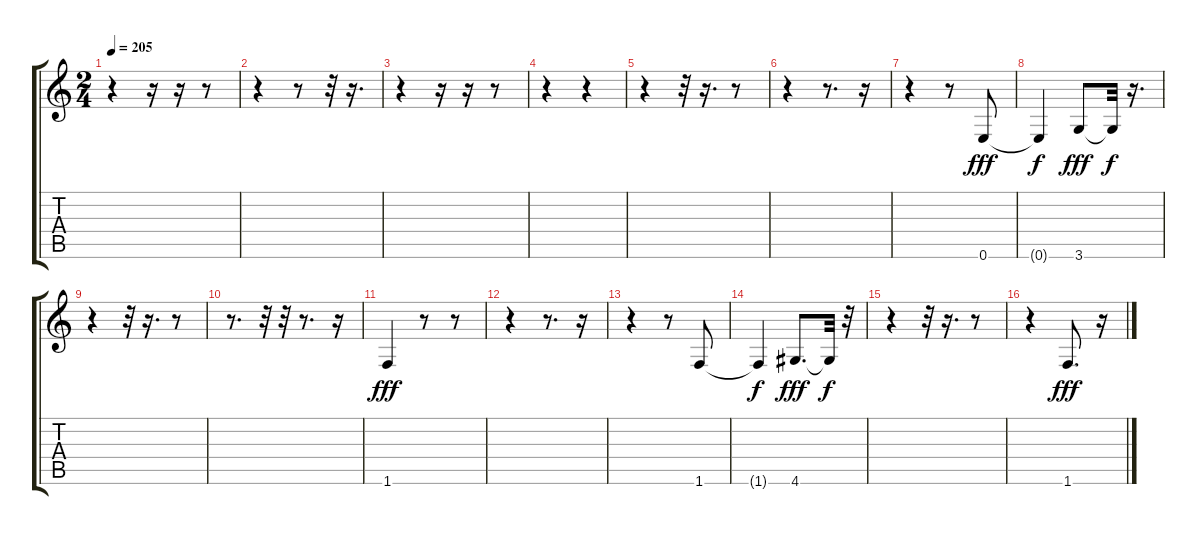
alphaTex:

\track "" {instrument electricguitarjazz}
\staff {score tabs}
\tuning (E4 B3 G3 D3 A2 E2) {hide}
\ts (2 4)
\tempo 205
\clef g2
\ks c
r.4{dy fff} r.16 r.16 r.8 |
r.4 r.8 r.32 r.16{d} |
r.4 r.16 r.16 r.8 |
r.4 r.4 |
r.4 r.32 r.16{d} r.8 |
r.4 r.8{d} r.16 |
r.4 r.8 0.6.8 |
0.6{t}.4{dy f} 3.6.8{dy fff} 3.6{t}.32{dy f} r.16{d} |
r.4 r.32 r.16{d} r.8 |
r.8{d} r.32 r.32 r.8{d} r.16 |
1.6.4{dy fff} r.8 r.8 |
r.4 r.8{d} r.16 |
r.4 r.8 1.6.8 |
1.6{t}.4{dy f} 4.6.8{d dy fff} 4.6{t}.32{dy f} r.32 |
r.4 r.32 r.16{d} r.8 |
r.4 1.6.8{d dy fff} r.16
